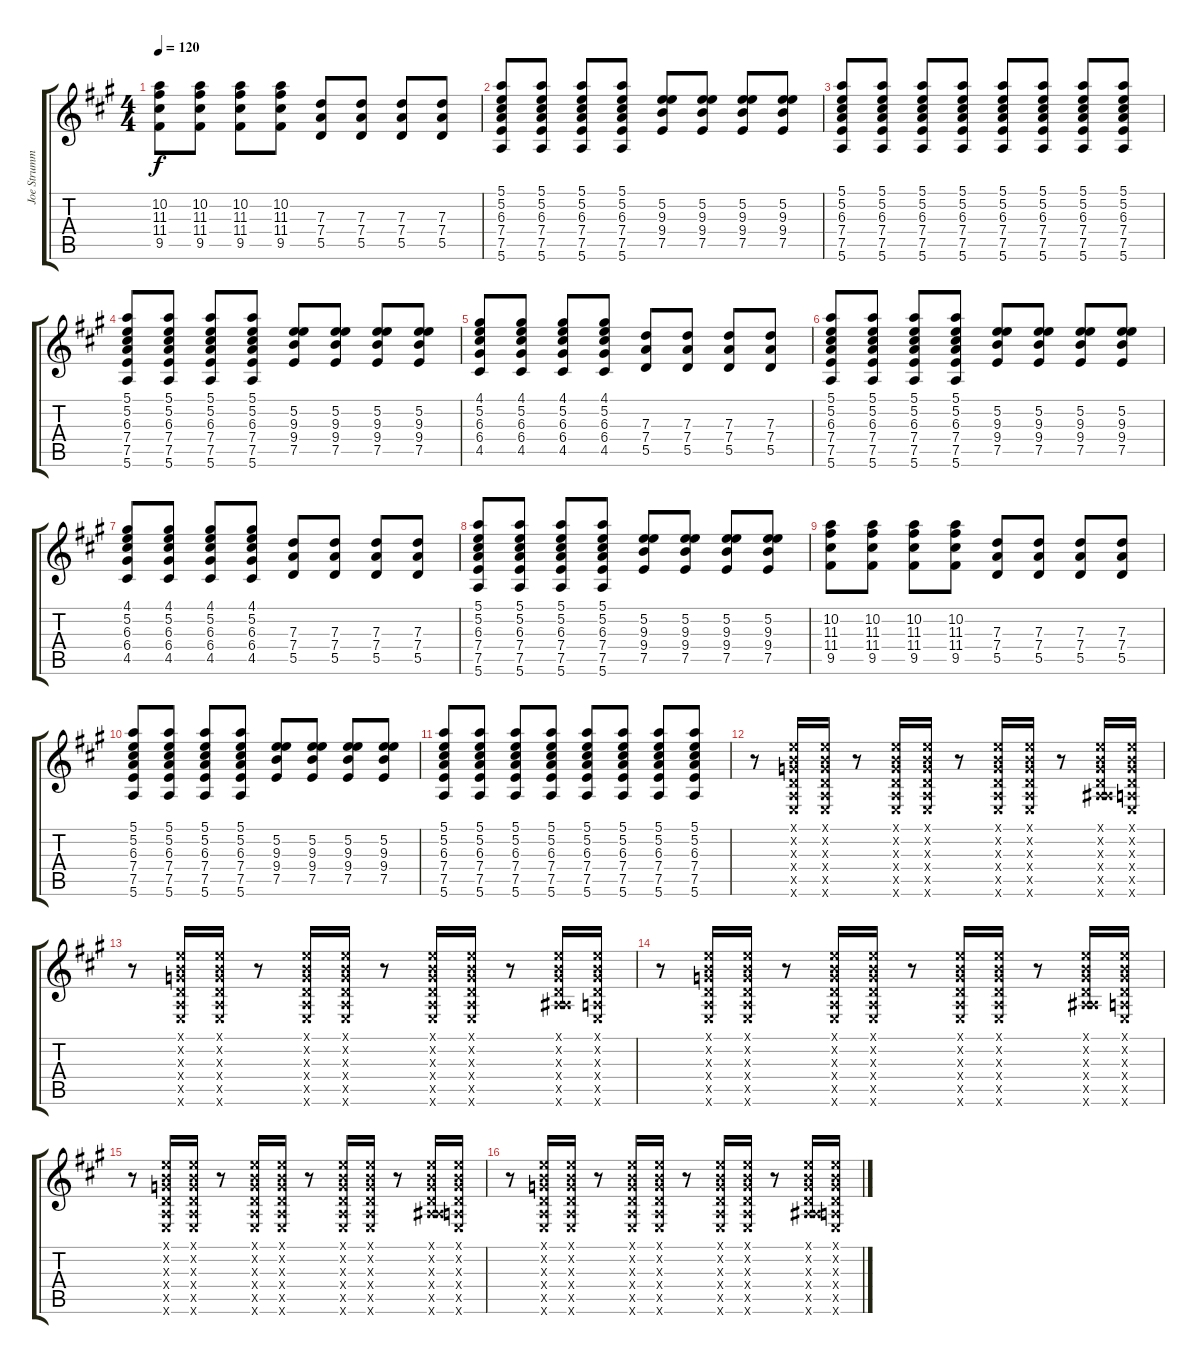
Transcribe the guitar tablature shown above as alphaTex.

\track ("Joe Strummer - Rhythm Guitar" "Joe Strumm") {instrument overdrivenguitar}
\staff {score tabs}
\tuning (E4 B3 G3 D3 A2 E2) {hide}
\ts (4 4)
\tempo 120
\clef g2
\ks a
(10.2 11.3 11.4 9.5).8{dy f} (10.2 11.3 11.4 9.5).8 (10.2 11.3 11.4 9.5).8 (10.2 11.3 11.4 9.5).8 (7.3 7.4 5.5).8 (7.3 7.4 5.5).8 (7.3 7.4 5.5).8 (7.3 7.4 5.5).8 |
(5.1 5.2 6.3 7.4 7.5 5.6).8 (5.1 5.2 6.3 7.4 7.5 5.6).8 (5.1 5.2 6.3 7.4 7.5 5.6).8 (5.1 5.2 6.3 7.4 7.5 5.6).8 (5.2 9.3 9.4 7.5).8 (5.2 9.3 9.4 7.5).8 (5.2 9.3 9.4 7.5).8 (5.2 9.3 9.4 7.5).8 |
(5.1 5.2 6.3 7.4 7.5 5.6).8 (5.1 5.2 6.3 7.4 7.5 5.6).8 (5.1 5.2 6.3 7.4 7.5 5.6).8 (5.1 5.2 6.3 7.4 7.5 5.6).8 (5.1 5.2 6.3 7.4 7.5 5.6).8 (5.1 5.2 6.3 7.4 7.5 5.6).8 (5.1 5.2 6.3 7.4 7.5 5.6).8 (5.1 5.2 6.3 7.4 7.5 5.6).8 |
(5.1 5.2 6.3 7.4 7.5 5.6).8 (5.1 5.2 6.3 7.4 7.5 5.6).8 (5.1 5.2 6.3 7.4 7.5 5.6).8 (5.1 5.2 6.3 7.4 7.5 5.6).8 (5.2 9.3 9.4 7.5).8 (5.2 9.3 9.4 7.5).8 (5.2 9.3 9.4 7.5).8 (5.2 9.3 9.4 7.5).8 |
(4.1 5.2 6.3 6.4 4.5).8 (4.1 5.2 6.3 6.4 4.5).8 (4.1 5.2 6.3 6.4 4.5).8 (4.1 5.2 6.3 6.4 4.5).8 (7.3 7.4 5.5).8 (7.3 7.4 5.5).8 (7.3 7.4 5.5).8 (7.3 7.4 5.5).8 |
(5.1 5.2 6.3 7.4 7.5 5.6).8 (5.1 5.2 6.3 7.4 7.5 5.6).8 (5.1 5.2 6.3 7.4 7.5 5.6).8 (5.1 5.2 6.3 7.4 7.5 5.6).8 (5.2 9.3 9.4 7.5).8 (5.2 9.3 9.4 7.5).8 (5.2 9.3 9.4 7.5).8 (5.2 9.3 9.4 7.5).8 |
(4.1 5.2 6.3 6.4 4.5).8 (4.1 5.2 6.3 6.4 4.5).8 (4.1 5.2 6.3 6.4 4.5).8 (4.1 5.2 6.3 6.4 4.5).8 (7.3 7.4 5.5).8 (7.3 7.4 5.5).8 (7.3 7.4 5.5).8 (7.3 7.4 5.5).8 |
(5.1 5.2 6.3 7.4 7.5 5.6).8 (5.1 5.2 6.3 7.4 7.5 5.6).8 (5.1 5.2 6.3 7.4 7.5 5.6).8 (5.1 5.2 6.3 7.4 7.5 5.6).8 (5.2 9.3 9.4 7.5).8 (5.2 9.3 9.4 7.5).8 (5.2 9.3 9.4 7.5).8 (5.2 9.3 9.4 7.5).8 |
(10.2 11.3 11.4 9.5).8 (10.2 11.3 11.4 9.5).8 (10.2 11.3 11.4 9.5).8 (10.2 11.3 11.4 9.5).8 (7.3 7.4 5.5).8 (7.3 7.4 5.5).8 (7.3 7.4 5.5).8 (7.3 7.4 5.5).8 |
(5.1 5.2 6.3 7.4 7.5 5.6).8 (5.1 5.2 6.3 7.4 7.5 5.6).8 (5.1 5.2 6.3 7.4 7.5 5.6).8 (5.1 5.2 6.3 7.4 7.5 5.6).8 (5.2 9.3 9.4 7.5).8 (5.2 9.3 9.4 7.5).8 (5.2 9.3 9.4 7.5).8 (5.2 9.3 9.4 7.5).8 |
(5.1 5.2 6.3 7.4 7.5 5.6).8 (5.1 5.2 6.3 7.4 7.5 5.6).8 (5.1 5.2 6.3 7.4 7.5 5.6).8 (5.1 5.2 6.3 7.4 7.5 5.6).8 (5.1 5.2 6.3 7.4 7.5 5.6).8 (5.1 5.2 6.3 7.4 7.5 5.6).8 (5.1 5.2 6.3 7.4 7.5 5.6).8 (5.1 5.2 6.3 7.4 7.5 5.6).8 |
r.8 (0.1{x} 0.2{x} 0.3{x} 0.4{x} 0.5{x} 0.6{x}).16 (0.1{x} 0.2{x} 0.3{x} 0.4{x} 0.5{x} 0.6{x}).16 r.8 (0.1{x} 0.2{x} 0.3{x} 0.4{x} 0.5{x} 0.6{x}).16 (0.1{x} 0.2{x} 0.3{x} 0.4{x} 0.5{x} 0.6{x}).16 r.8 (0.1{x} 0.2{x} 0.3{x} 0.4{x} 0.5{x} 0.6{x}).16 (0.1{x} 0.2{x} 0.3{x} 0.4{x} 0.5{x} 0.6{x}).16 r.8 (0.1{x} 0.2{x} 0.3{x} 0.4{x} 0.5{x} 6.6{x}).16 (0.1{x} 0.2{x} 0.3{x} 0.4{x} 0.5{x} 0.6{x}).16 |
r.8 (0.1{x} 0.2{x} 0.3{x} 0.4{x} 0.5{x} 0.6{x}).16 (0.1{x} 0.2{x} 0.3{x} 0.4{x} 0.5{x} 0.6{x}).16 r.8 (0.1{x} 0.2{x} 0.3{x} 0.4{x} 0.5{x} 0.6{x}).16 (0.1{x} 0.2{x} 0.3{x} 0.4{x} 0.5{x} 0.6{x}).16 r.8 (0.1{x} 0.2{x} 0.3{x} 0.4{x} 0.5{x} 0.6{x}).16 (0.1{x} 0.2{x} 0.3{x} 0.4{x} 0.5{x} 0.6{x}).16 r.8 (0.1{x} 0.2{x} 0.3{x} 0.4{x} 0.5{x} 6.6{x}).16 (0.1{x} 0.2{x} 0.3{x} 0.4{x} 0.5{x} 0.6{x}).16 |
r.8 (0.1{x} 0.2{x} 0.3{x} 0.4{x} 0.5{x} 0.6{x}).16 (0.1{x} 0.2{x} 0.3{x} 0.4{x} 0.5{x} 0.6{x}).16 r.8 (0.1{x} 0.2{x} 0.3{x} 0.4{x} 0.5{x} 0.6{x}).16 (0.1{x} 0.2{x} 0.3{x} 0.4{x} 0.5{x} 0.6{x}).16 r.8 (0.1{x} 0.2{x} 0.3{x} 0.4{x} 0.5{x} 0.6{x}).16 (0.1{x} 0.2{x} 0.3{x} 0.4{x} 0.5{x} 0.6{x}).16 r.8 (0.1{x} 0.2{x} 0.3{x} 0.4{x} 0.5{x} 6.6{x}).16 (0.1{x} 0.2{x} 0.3{x} 0.4{x} 0.5{x} 0.6{x}).16 |
r.8 (0.1{x} 0.2{x} 0.3{x} 0.4{x} 0.5{x} 0.6{x}).16 (0.1{x} 0.2{x} 0.3{x} 0.4{x} 0.5{x} 0.6{x}).16 r.8 (0.1{x} 0.2{x} 0.3{x} 0.4{x} 0.5{x} 0.6{x}).16 (0.1{x} 0.2{x} 0.3{x} 0.4{x} 0.5{x} 0.6{x}).16 r.8 (0.1{x} 0.2{x} 0.3{x} 0.4{x} 0.5{x} 0.6{x}).16 (0.1{x} 0.2{x} 0.3{x} 0.4{x} 0.5{x} 0.6{x}).16 r.8 (0.1{x} 0.2{x} 0.3{x} 0.4{x} 0.5{x} 6.6{x}).16 (0.1{x} 0.2{x} 0.3{x} 0.4{x} 0.5{x} 0.6{x}).16 |
r.8 (0.1{x} 0.2{x} 0.3{x} 0.4{x} 0.5{x} 0.6{x}).16 (0.1{x} 0.2{x} 0.3{x} 0.4{x} 0.5{x} 0.6{x}).16 r.8 (0.1{x} 0.2{x} 0.3{x} 0.4{x} 0.5{x} 0.6{x}).16 (0.1{x} 0.2{x} 0.3{x} 0.4{x} 0.5{x} 0.6{x}).16 r.8 (0.1{x} 0.2{x} 0.3{x} 0.4{x} 0.5{x} 0.6{x}).16 (0.1{x} 0.2{x} 0.3{x} 0.4{x} 0.5{x} 0.6{x}).16 r.8 (0.1{x} 0.2{x} 0.3{x} 0.4{x} 0.5{x} 6.6{x}).16 (0.1{x} 0.2{x} 0.3{x} 0.4{x} 0.5{x} 0.6{x}).16
